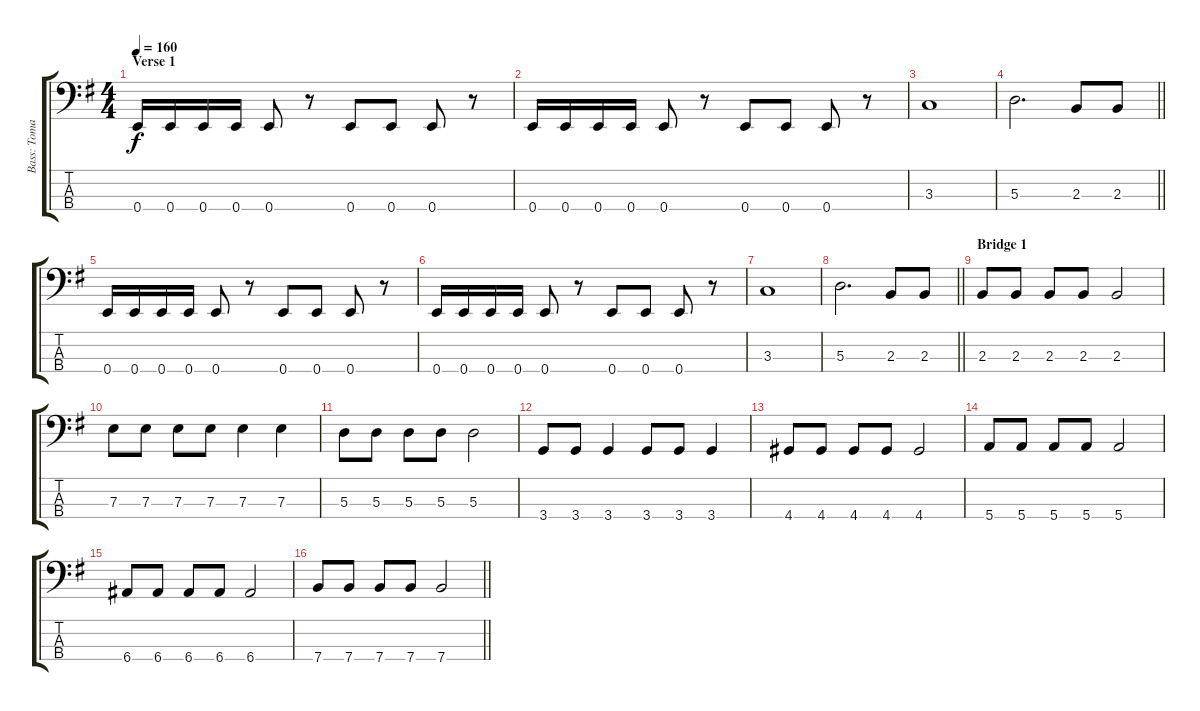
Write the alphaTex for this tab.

\track ("Bass: Tomas Stolt" "Bass: Toma") {instrument electricbassfinger}
\staff {score tabs}
\tuning (G2 D2 A1 E1) {hide}
\ts (4 4)
\section ("" "Verse 1")
\tempo 160
\clef f4
\ks eminor
0.4.16{dy f} 0.4.16 0.4.16 0.4.16 0.4.8 r.8 0.4.8 0.4.8 0.4.8 r.8 |
0.4.16 0.4.16 0.4.16 0.4.16 0.4.8 r.8 0.4.8 0.4.8 0.4.8 r.8 |
3.3.1 |
\barLineRight lightlight
5.3.2{d} 2.3.8 2.3.8 |
0.4.16 0.4.16 0.4.16 0.4.16 0.4.8 r.8 0.4.8 0.4.8 0.4.8 r.8 |
0.4.16 0.4.16 0.4.16 0.4.16 0.4.8 r.8 0.4.8 0.4.8 0.4.8 r.8 |
3.3.1 |
\barLineRight lightlight
5.3.2{d} 2.3.8 2.3.8 |
\section ("" "Bridge 1")
2.3.8 2.3.8 2.3.8 2.3.8 2.3.2 |
7.3.8 7.3.8 7.3.8 7.3.8 7.3.4 7.3.4 |
5.3.8 5.3.8 5.3.8 5.3.8 5.3.2 |
3.4.8 3.4.8 3.4.4 3.4.8 3.4.8 3.4.4 |
4.4.8 4.4.8 4.4.8 4.4.8 4.4.2 |
5.4.8 5.4.8 5.4.8 5.4.8 5.4.2 |
6.4.8 6.4.8 6.4.8 6.4.8 6.4.2 |
\barLineRight lightlight
7.4.8 7.4.8 7.4.8 7.4.8 7.4.2
